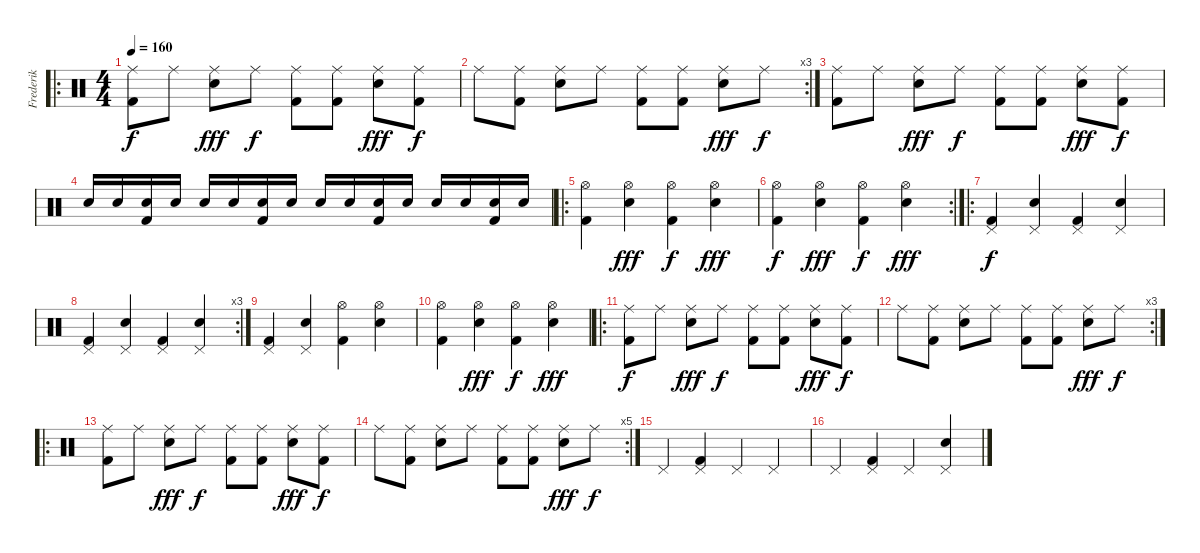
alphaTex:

\track ("Frederik" "Frederik") {instrument percussion}
\staff {score}
\articulation defaults
\ro
\ts (4 4)
\tempo 160
\clef neutral
\ks c
("Kick (hit) 2" "Ride (middle)").8{dy f} "Ride (middle)".8 ("Electric Snare (hit)" "Ride (middle)").8{dy fff} "Ride (middle)".8{dy f} ("Kick (hit) 2" "Ride (middle)").8 ("Kick (hit) 2" "Ride (middle)").8 ("Electric Snare (hit)" "Ride (middle)").8{dy fff} ("Kick (hit) 2" "Ride (middle)").8{dy f} |
\rc 3 "Ride (middle)".8
("Kick (hit) 2" "Ride (middle)").8 ("Electric Snare (hit)" "Ride (middle)").8 "Ride (middle)".8 ("Kick (hit) 2" "Ride (middle)").8 ("Kick (hit) 2" "Ride (middle)").8 ("Electric Snare (hit)" "Ride (middle)").8{dy fff} "Ride (middle)".8{dy f} |
("Kick (hit) 2" "Ride (middle)").8 "Ride (middle)".8 ("Electric Snare (hit)" "Ride (middle)").8{dy fff} "Ride (middle)".8{dy f} ("Kick (hit) 2" "Ride (middle)").8 ("Kick (hit) 2" "Ride (middle)").8 ("Electric Snare (hit)" "Ride (middle)").8{dy fff} ("Kick (hit) 2" "Ride (middle)").8{dy f} |
"Electric Snare (hit)".16 "Electric Snare (hit)".16 ("Kick (hit) 2" "Electric Snare (hit)").16 "Electric Snare (hit)".16 "Electric Snare (hit)".16 "Electric Snare (hit)".16 ("Kick (hit) 2" "Electric Snare (hit)").16 "Electric Snare (hit)".16 "Electric Snare (hit)".16 "Electric Snare (hit)".16 ("Kick (hit) 2" "Electric Snare (hit)").16 "Electric Snare (hit)".16 "Electric Snare (hit)".16 "Electric Snare (hit)".16 ("Kick (hit) 2" "Electric Snare (hit)").16 "Electric Snare (hit)".16 |
\ro
("Kick (hit) 2" "Hi-Hat (open)").4 ("Electric Snare (hit)" "Hi-Hat (open)").4{dy fff} ("Kick (hit) 2" "Hi-Hat (open)").4{dy f} ("Electric Snare (hit)" "Hi-Hat (open)").4{dy fff} |
\rc 2
("Kick (hit) 2" "Hi-Hat (open)").4{dy f} ("Electric Snare (hit)" "Hi-Hat (open)").4{dy fff} ("Kick (hit) 2" "Hi-Hat (open)").4{dy f} ("Electric Snare (hit)" "Hi-Hat (open)").4{dy fff} |
\ro
("Kick (hit) 2" "Pedal Hi-Hat (hit)").4{dy f} ("Electric Snare (hit)" "Pedal Hi-Hat (hit)").4 ("Kick (hit) 2" "Pedal Hi-Hat (hit)").4 ("Electric Snare (hit)" "Pedal Hi-Hat (hit)").4 |
\rc 3
("Kick (hit) 2" "Pedal Hi-Hat (hit)").4 ("Electric Snare (hit)" "Pedal Hi-Hat (hit)").4 ("Kick (hit) 2" "Pedal Hi-Hat (hit)").4 ("Electric Snare (hit)" "Pedal Hi-Hat (hit)").4 |
("Kick (hit) 2" "Pedal Hi-Hat (hit)").4 ("Electric Snare (hit)" "Pedal Hi-Hat (hit)").4 ("Kick (hit) 2" "Hi-Hat (open)").4 ("Electric Snare (hit)" "Hi-Hat (open)").4 |
("Kick (hit) 2" "Hi-Hat (open)").4 ("Electric Snare (hit)" "Hi-Hat (open)").4{dy fff} ("Kick (hit) 2" "Hi-Hat (open)").4{dy f} ("Electric Snare (hit)" "Hi-Hat (open)").4{dy fff} |
\ro
("Kick (hit) 2" "Ride (middle)").8{dy f} "Ride (middle)".8 ("Electric Snare (hit)" "Ride (middle)").8{dy fff} "Ride (middle)".8{dy f} ("Kick (hit) 2" "Ride (middle)").8 ("Kick (hit) 2" "Ride (middle)").8 ("Electric Snare (hit)" "Ride (middle)").8{dy fff} ("Kick (hit) 2" "Ride (middle)").8{dy f} |
\rc 3 "Ride (middle)".8
("Kick (hit) 2" "Ride (middle)").8 ("Electric Snare (hit)" "Ride (middle)").8 "Ride (middle)".8 ("Kick (hit) 2" "Ride (middle)").8 ("Kick (hit) 2" "Ride (middle)").8 ("Electric Snare (hit)" "Ride (middle)").8{dy fff} "Ride (middle)".8{dy f} |
\ro
("Kick (hit) 2" "Ride (middle)").8 "Ride (middle)".8 ("Electric Snare (hit)" "Ride (middle)").8{dy fff} "Ride (middle)".8{dy f} ("Kick (hit) 2" "Ride (middle)").8 ("Kick (hit) 2" "Ride (middle)").8 ("Electric Snare (hit)" "Ride (middle)").8{dy fff} ("Kick (hit) 2" "Ride (middle)").8{dy f} |
\rc 5 "Ride (middle)".8
("Kick (hit) 2" "Ride (middle)").8 ("Electric Snare (hit)" "Ride (middle)").8 "Ride (middle)".8 ("Kick (hit) 2" "Ride (middle)").8 ("Kick (hit) 2" "Ride (middle)").8 ("Electric Snare (hit)" "Ride (middle)").8{dy fff} "Ride (middle)".8{dy f} |
"Pedal Hi-Hat (hit)".4 ("Kick (hit) 2" "Pedal Hi-Hat (hit)").4 "Pedal Hi-Hat (hit)".4 "Pedal Hi-Hat (hit)".4 |
"Pedal Hi-Hat (hit)".4 ("Kick (hit) 2" "Pedal Hi-Hat (hit)").4 "Pedal Hi-Hat (hit)".4 ("Electric Snare (hit)" "Pedal Hi-Hat (hit)").4
